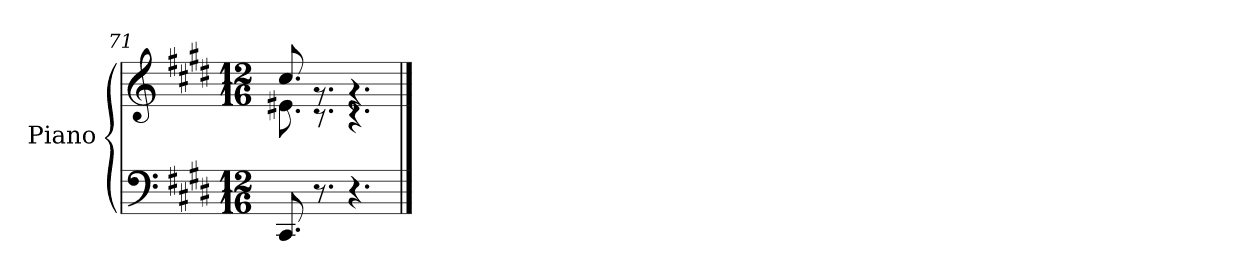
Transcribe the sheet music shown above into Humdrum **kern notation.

**kern	**kern
*part1	*part1
*staff2	*staff1
*I"Piano	*
*I'Pno	*
*clefF4	*clefG2
*k[f#c#g#d#]	*k[f#c#g#d#]
*M12/16	*M12/16
=71	=71
*	*^
8.CC#/	8.cc#/	8.e#X\
8.r	8.rg	8.r
4.r	4.rg	4.r
*	*v	*v
==	==
*-	*-
